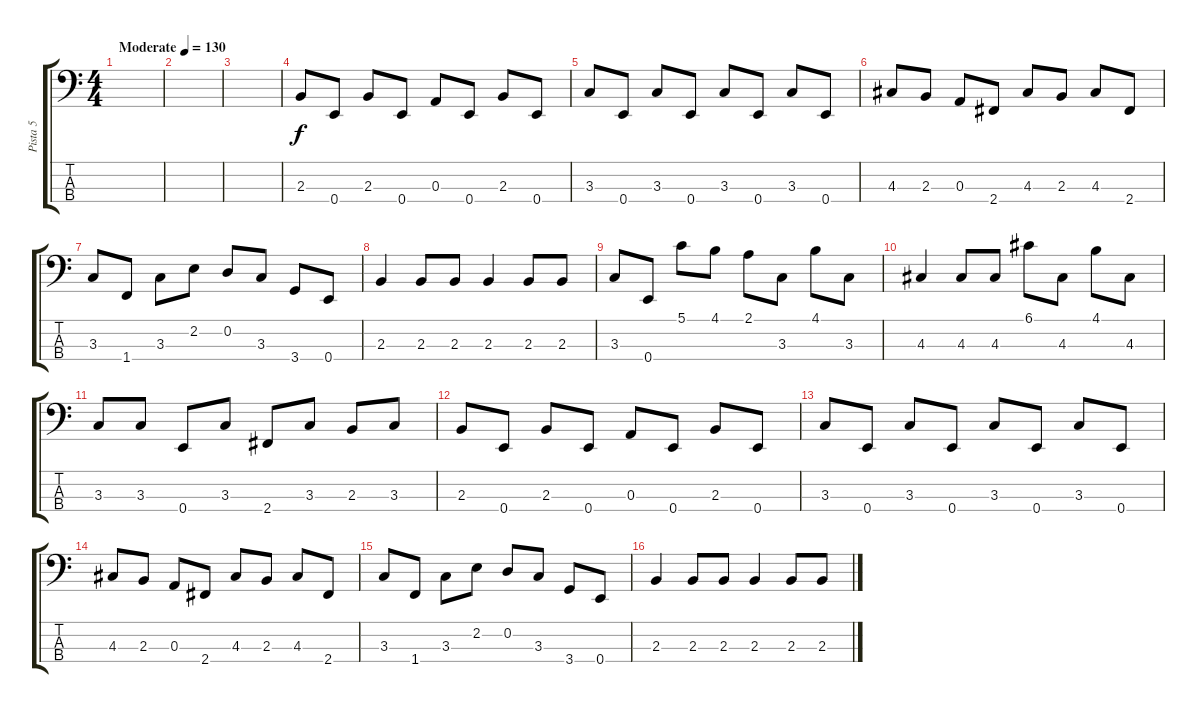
\track ("Pista 5" "Pista 5") {instrument electricbassfinger}
\staff {score tabs}
\tuning (G2 D2 A1 E1) {hide}
\ts (4 4)
\tempo (130 "Moderate")
\clef f4
\ks c
|
|
|
2.3.8 0.4.8 2.3.8 0.4.8 0.3.8 0.4.8 2.3.8 0.4.8 |
3.3.8 0.4.8 3.3.8 0.4.8 3.3.8 0.4.8 3.3.8 0.4.8 |
4.3.8 2.3.8 0.3.8 2.4.8 4.3.8 2.3.8 4.3.8 2.4.8 |
3.3.8 1.4.8 3.3.8 2.2.8 0.2.8 3.3.8 3.4.8 0.4.8 |
2.3.4 2.3.8 2.3.8 2.3.4 2.3.8 2.3.8 |
3.3.8 0.4.8 5.1.8 4.1.8 2.1.8 3.3.8 4.1.8 3.3.8 |
4.3.4 4.3.8 4.3.8 6.1.8 4.3.8 4.1.8 4.3.8 |
3.3.8 3.3.8 0.4.8 3.3.8 2.4.8 3.3.8 2.3.8 3.3.8 |
2.3.8 0.4.8 2.3.8 0.4.8 0.3.8 0.4.8 2.3.8 0.4.8 |
3.3.8 0.4.8 3.3.8 0.4.8 3.3.8 0.4.8 3.3.8 0.4.8 |
4.3.8 2.3.8 0.3.8 2.4.8 4.3.8 2.3.8 4.3.8 2.4.8 |
3.3.8 1.4.8 3.3.8 2.2.8 0.2.8 3.3.8 3.4.8 0.4.8 |
2.3.4 2.3.8 2.3.8 2.3.4 2.3.8 2.3.8
